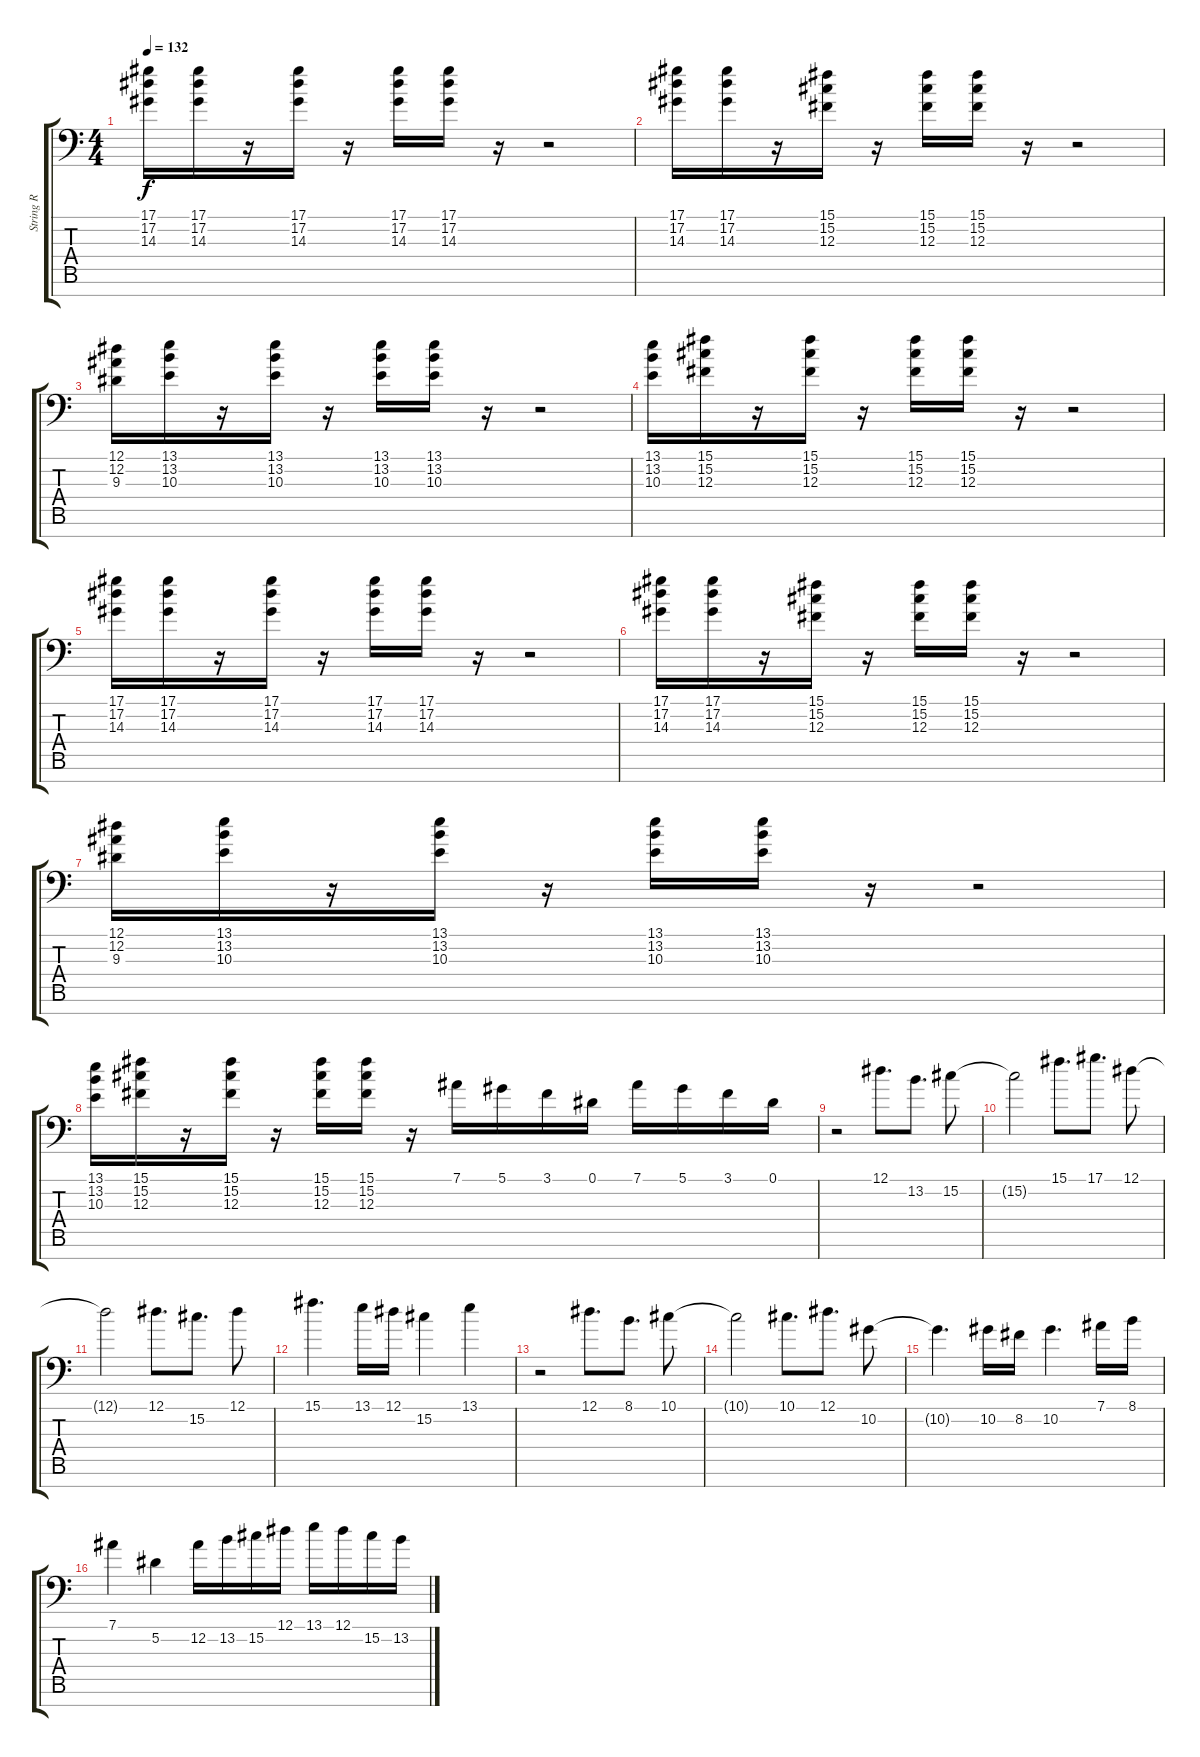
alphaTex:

\track ("String R" "String R") {instrument stringensemble1}
\staff {score tabs}
\tuning (Eb4 Bb3 Gb3 Db3 Ab2 Eb2 Bb1) {hide}
\ts (4 4)
\tempo 132
\clef f4
\ks c
(17.1 17.2 14.3).16{dy f} (17.1 17.2 14.3).16 r.16 (17.1 17.2 14.3).16 r.16 (17.1 17.2 14.3).16 (17.1 17.2 14.3).16 r.16 r.2 |
(17.1 17.2 14.3).16 (17.1 17.2 14.3).16 r.16 (15.1 15.2 12.3).16 r.16 (15.1 15.2 12.3).16 (15.1 15.2 12.3).16 r.16 r.2 |
(12.1 12.2 9.3).16 (13.1 13.2 10.3).16 r.16 (13.1 13.2 10.3).16 r.16 (13.1 13.2 10.3).16 (13.1 13.2 10.3).16 r.16 r.2 |
(13.1 13.2 10.3).16 (15.1 15.2 12.3).16 r.16 (15.1 15.2 12.3).16 r.16 (15.1 15.2 12.3).16 (15.1 15.2 12.3).16 r.16 r.2 |
(17.1 17.2 14.3).16 (17.1 17.2 14.3).16 r.16 (17.1 17.2 14.3).16 r.16 (17.1 17.2 14.3).16 (17.1 17.2 14.3).16 r.16 r.2 |
(17.1 17.2 14.3).16 (17.1 17.2 14.3).16 r.16 (15.1 15.2 12.3).16 r.16 (15.1 15.2 12.3).16 (15.1 15.2 12.3).16 r.16 r.2 |
(12.1 12.2 9.3).16 (13.1 13.2 10.3).16 r.16 (13.1 13.2 10.3).16 r.16 (13.1 13.2 10.3).16 (13.1 13.2 10.3).16 r.16 r.2 |
(13.1 13.2 10.3).16 (15.1 15.2 12.3).16 r.16 (15.1 15.2 12.3).16 r.16 (15.1 15.2 12.3).16 (15.1 15.2 12.3).16 r.16 7.1.16 5.1.16 3.1.16 0.1.16 7.1.16 5.1.16 3.1.16 0.1.16 |
r.2 12.1.8{d} 13.2.8{d} 15.2.8 |
15.2{t}.2 15.1.8{d} 17.1.8{d} 12.1.8 |
12.1{t}.2 12.1.8{d} 15.2.8{d} 12.1.8 |
15.1.4{d} 13.1.16 12.1.16 15.2.4 13.1.4 |
r.2 12.1.8{d} 8.1.8{d} 10.1.8 |
10.1{t}.2 10.1.8{d} 12.1.8{d} 10.2.8 |
10.2{t}.4{d} 10.2.16 8.2.16 10.2.4{d} 7.1.16 8.1.16 |
7.1.4 5.2.4 12.2.16 13.2.16 15.2.16 12.1.16 13.1.16 12.1.16 15.2.16 13.2.16
